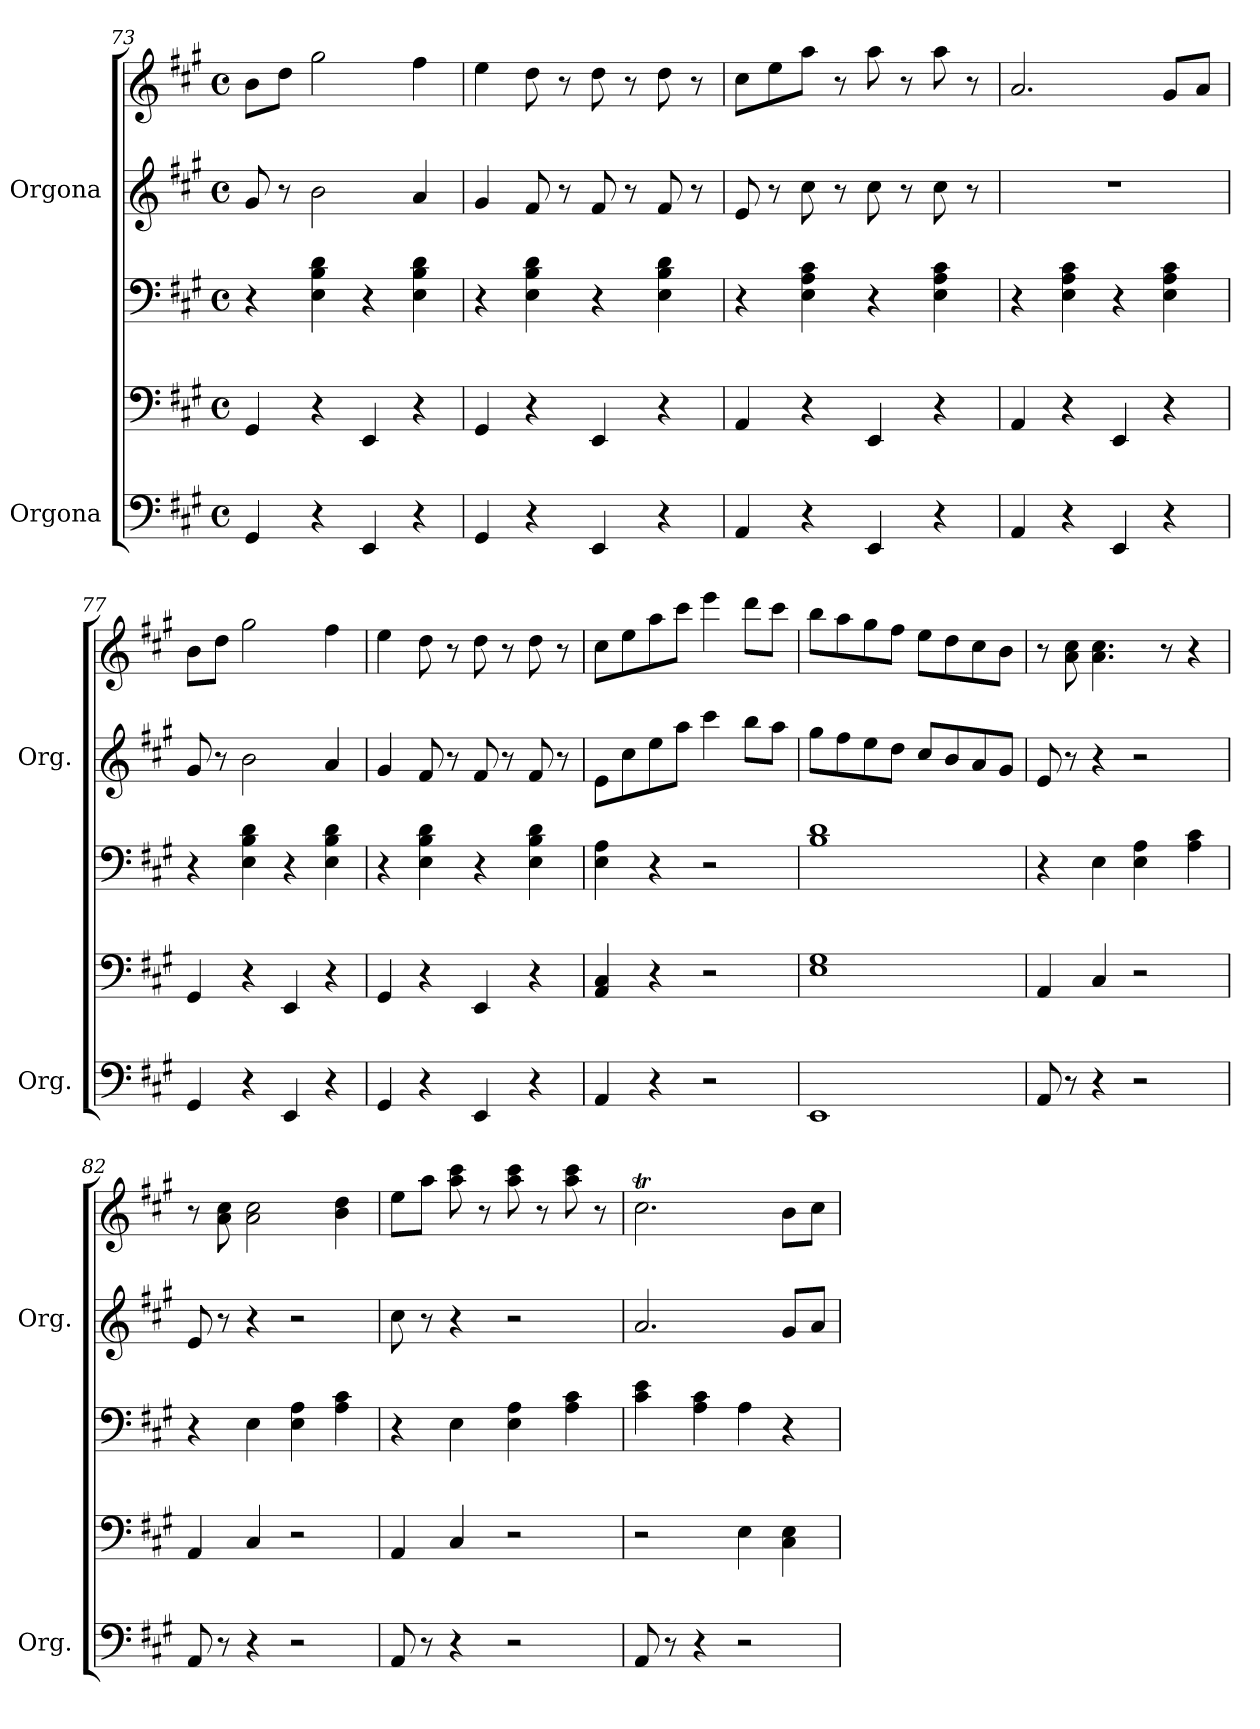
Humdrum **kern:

**kern	**kern	**kern	**kern	**kern
*part2	*part2	*part2	*part1	*part1
*staff5	*staff4	*staff3	*staff2	*staff1
*I"Orgona	*	*	*I"Orgona	*
*I'Org.	*	*	*I'Org.	*
*clefF4	*clefF4	*clefF4	*clefG2	*clefG2
*k[f#c#g#]	*k[f#c#g#]	*k[f#c#g#]	*k[f#c#g#]	*k[f#c#g#]
*M4/4	*M4/4	*M4/4	*M4/4	*M4/4
*met(c)	*met(c)	*met(c)	*met(c)	*met(c)
=73	=73	=73	=73	=73
4GG#/	4GG#/	4r	8g#/	8b\L
.	.	.	8r	8dd\J
4r	4r	4E\ 4B\ 4d\	2b\	2gg#\
4EE/	4EE/	4r	.	.
4r	4r	4E\ 4B\ 4d\	4a/	4ff#\
=74	=74	=74	=74	=74
4GG#/	4GG#/	4r	4g#/	4ee\
4r	4r	4E\ 4B\ 4d\	8f#/	8dd\
.	.	.	8r	8r
4EE/	4EE/	4r	8f#/	8dd\
.	.	.	8r	8r
4r	4r	4E\ 4B\ 4d\	8f#/	8dd\
.	.	.	8r	8r
!!LO:PB:g=z
=75	=75	=75	=75	=75
4AA/	4AA/	4r	8e/	8cc#\L
.	.	.	8r	8ee\
4r	4r	4E\ 4A\ 4c#\	8cc#\	8aa\J
.	.	.	8r	8r
4EE/	4EE/	4r	8cc#\	8aa\
.	.	.	8r	8r
4r	4r	4E\ 4A\ 4c#\	8cc#\	8aa\
.	.	.	8r	8r
=76	=76	=76	=76	=76
4AA/	4AA/	4r	1r	2.a/
4r	4r	4E\ 4A\ 4c#\	.	.
4EE/	4EE/	4r	.	.
4r	4r	4E\ 4A\ 4c#\	.	8g#/L
.	.	.	.	8a/J
=77	=77	=77	=77	=77
4GG#/	4GG#/	4r	8g#/	8b\L
.	.	.	8r	8dd\J
4r	4r	4E\ 4B\ 4d\	2b\	2gg#\
4EE/	4EE/	4r	.	.
4r	4r	4E\ 4B\ 4d\	4a/	4ff#\
=78	=78	=78	=78	=78
4GG#/	4GG#/	4r	4g#/	4ee\
4r	4r	4E\ 4B\ 4d\	8f#/	8dd\
.	.	.	8r	8r
4EE/	4EE/	4r	8f#/	8dd\
.	.	.	8r	8r
4r	4r	4E\ 4B\ 4d\	8f#/	8dd\
.	.	.	8r	8r
=79	=79	=79	=79	=79
4AA/	4AA/ 4C#/	4E\ 4A\	8e\L	8cc#\L
.	.	.	8cc#\	8ee\
4r	4r	4r	8ee\	8aa\
.	.	.	8aa\J	8ccc#\J
2r	2r	2r	4ccc#\	4eee\
.	.	.	8bb\L	8ddd\L
.	.	.	8aa\J	8ccc#\J
!!LO:LB:g=z
=80	=80	=80	=80	=80
1EE	1E 1G#	1B 1d	8gg#\L	8bb\L
.	.	.	8ff#\	8aa\
.	.	.	8ee\	8gg#\
.	.	.	8dd\J	8ff#\J
.	.	.	8cc#/L	8ee\L
.	.	.	8b/	8dd\
.	.	.	8a/	8cc#\
.	.	.	8g#/J	8b\J
=81	=81	=81	=81	=81
8AA/	4AA/	4r	8e/	8r
8r	.	.	8r	8a\ 8cc#\
4r	4C#/	4E\	4r	4.a\ 4.cc#\
2r	2r	4E\ 4A\	2r	.
.	.	.	.	8r
.	.	4A\ 4c#\	.	4r
=82	=82	=82	=82	=82
8AA/	4AA/	4r	8e/	8r
8r	.	.	8r	8a\ 8cc#\
4r	4C#/	4E\	4r	2a\ 2cc#\
2r	2r	4E\ 4A\	2r	.
.	.	4A\ 4c#\	.	4b\ 4dd\
=83	=83	=83	=83	=83
8AA/	4AA/	4r	8cc#\	8ee\L
8r	.	.	8r	8aa\J
4r	4C#/	4E\	4r	8aa\ 8ccc#\
.	.	.	.	8r
2r	2r	4E\ 4A\	2r	8aa\ 8ccc#\
.	.	.	.	8r
.	.	4A\ 4c#\	.	8aa\ 8ccc#\
.	.	.	.	8r
=84	=84	=84	=84	=84
8AA/	2r	4c#\ 4e\	2.a/	2.cc#t\
8r	.	.	.	.
4r	.	4A\ 4c#\	.	.
2r	4E\	4A\	.	.
.	4C#\ 4E\	4r	8g#/L	8b\L
.	.	.	8a/J	8cc#\J
=	=	=	=	=
*-	*-	*-	*-	*-
